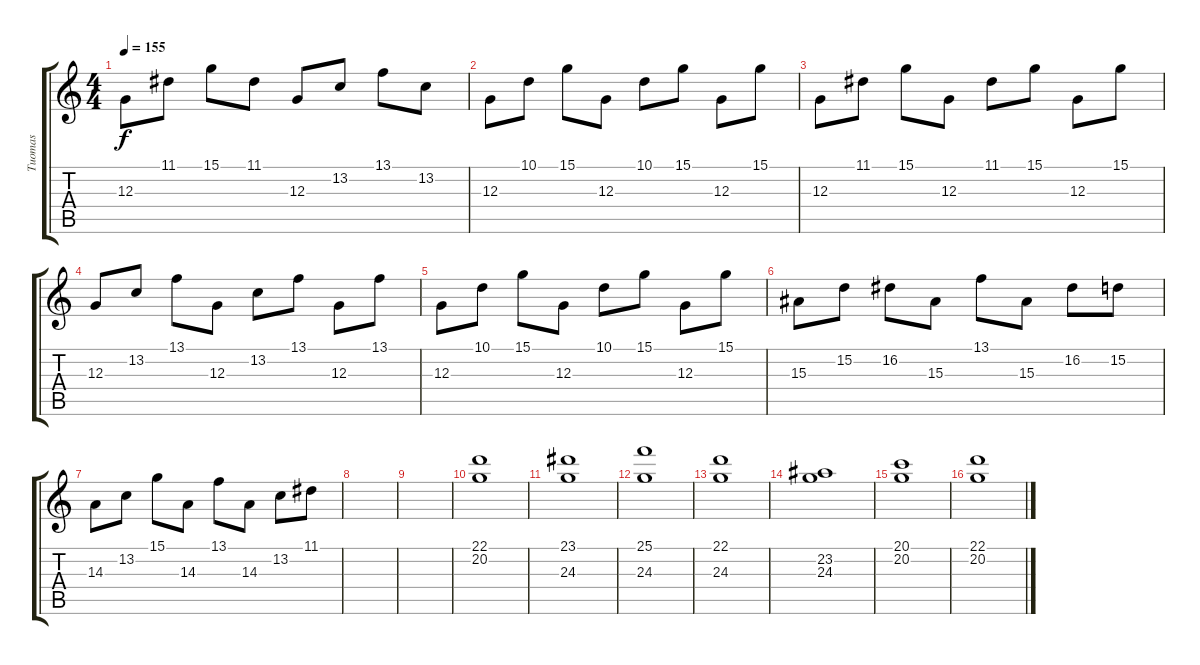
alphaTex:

\track ("Tuomas" "Tuomas") {instrument tremolostrings}
\staff {score tabs}
\tuning (E4 B3 G3 D3 A2 E2) {hide}
\ts (4 4)
\tempo 155
\clef g2
\ks c
12.3.8{dy f} 11.1.8 15.1.8 11.1.8 12.3.8 13.2.8 13.1.8 13.2.8 |
12.3.8 10.1.8 15.1.8 12.3.8 10.1.8 15.1.8 12.3.8 15.1.8 |
12.3.8 11.1.8 15.1.8 12.3.8 11.1.8 15.1.8 12.3.8 15.1.8 |
12.3.8 13.2.8 13.1.8 12.3.8 13.2.8 13.1.8 12.3.8 13.1.8 |
12.3.8 10.1.8 15.1.8 12.3.8 10.1.8 15.1.8 12.3.8 15.1.8 |
15.3.8 15.2.8 16.2.8 15.3.8 13.1.8 15.3.8 16.2.8 15.2.8 |
14.3.8 13.2.8 15.1.8 14.3.8 13.1.8 14.3.8 13.2.8 11.1.8 |
|
|
(22.1 20.2).1{volume 6} |
(23.1 24.3).1 |
(25.1 24.3).1 |
(22.1 24.3).1 |
(23.2 24.3).1 |
(20.1 20.2).1 |
(22.1 20.2).1
